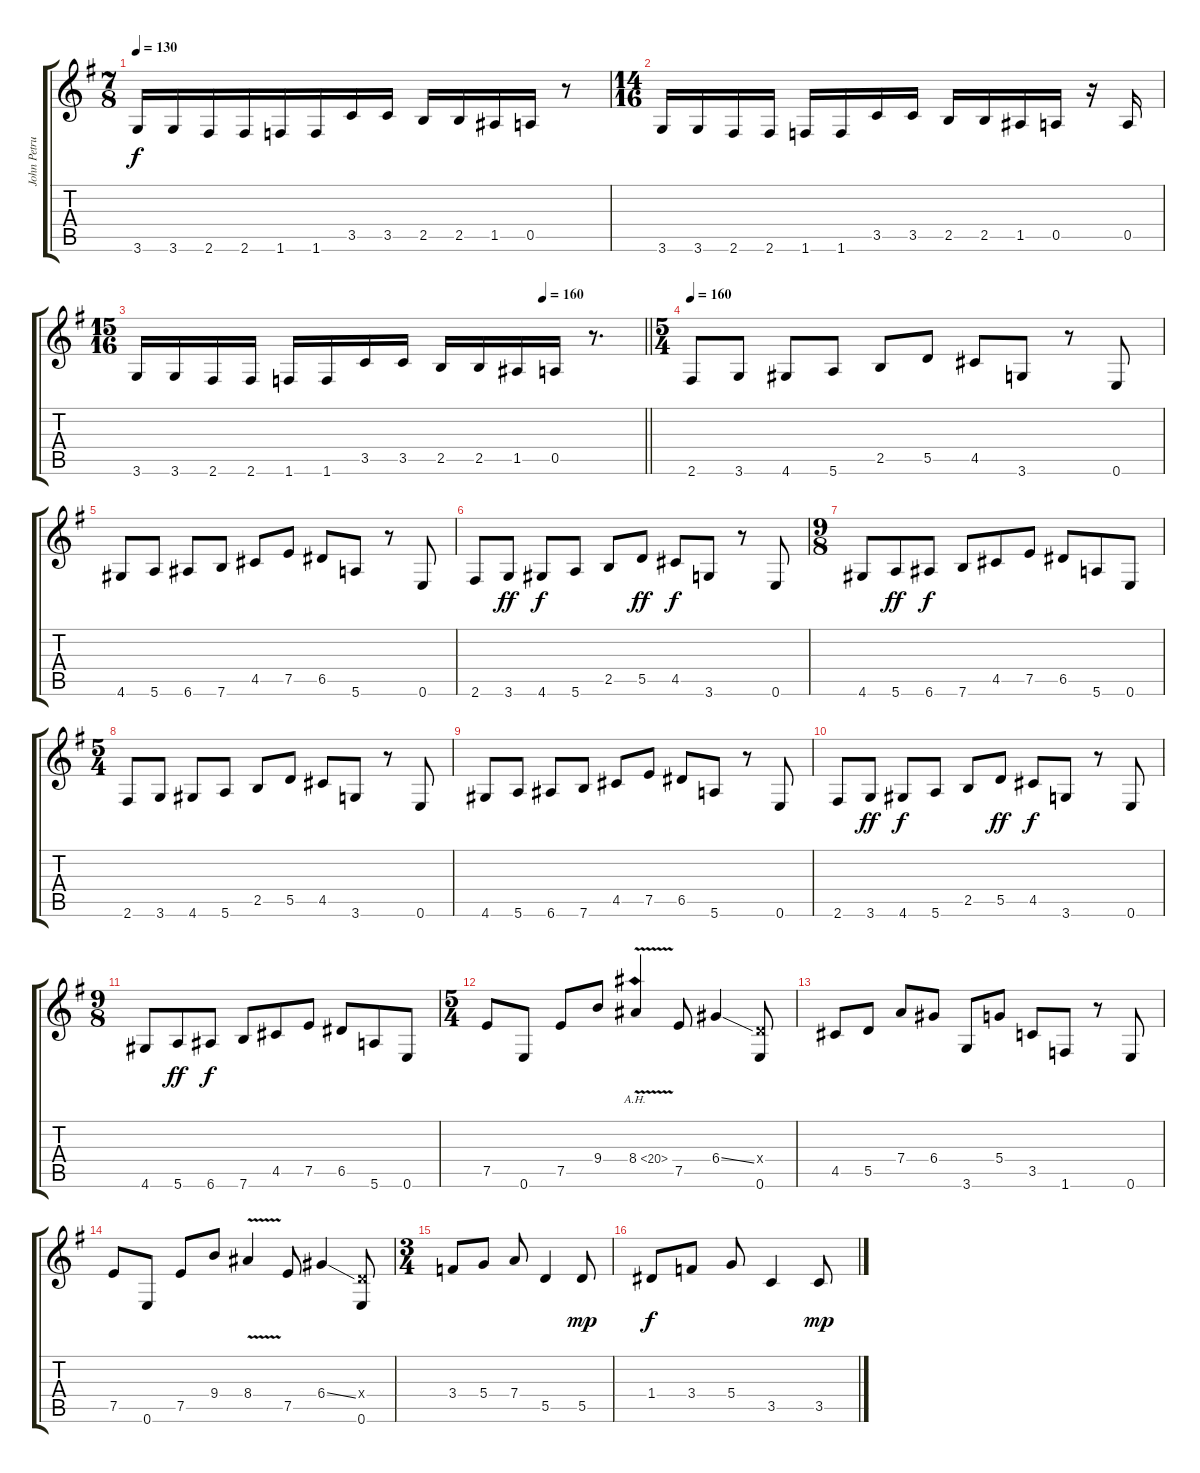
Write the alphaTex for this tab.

\track ("John Petrucci - Guitar 6 Strings" "John Petru") {instrument distortionguitar}
\staff {score tabs}
\tuning (E4 B3 G3 D3 A2 E2) {hide}
\ts (7 8)
\tempo 130
\clef g2
\ks g
3.6.16{dy f} 3.6.16 2.6.16 2.6.16 1.6.16 1.6.16 3.5.16 3.5.16 2.5.16 2.5.16 1.5.16 0.5.16 r.8 |
\ts (14 16)
3.6.16 3.6.16 2.6.16 2.6.16 1.6.16 1.6.16 3.5.16 3.5.16 2.5.16 2.5.16 1.5.16 0.5.16 r.16 0.5.16 |
\ts (15 16)
\tempo (160 0.8)
\barLineRight lightlight
3.6.16 3.6.16 2.6.16 2.6.16 1.6.16 1.6.16 3.5.16 3.5.16 2.5.16 2.5.16 1.5.16 0.5.16 r.8{d} |
\ts (5 4)
\tempo 160
2.6.8 3.6.8 4.6.8 5.6.8 2.5.8 5.5.8 4.5.8 3.6.8 r.8 0.6.8 |
4.6.8 5.6.8 6.6.8 7.6.8 4.5.8 7.5.8 6.5.8 5.6.8 r.8 0.6.8 |
2.6.8 3.6.8{dy ff} 4.6.8{dy f} 5.6.8 2.5.8 5.5.8{dy ff} 4.5.8{dy f} 3.6.8 r.8 0.6.8 |
\ts (9 8)
4.6.8 5.6.8{dy ff} 6.6.8{dy f} 7.6.8 4.5.8 7.5.8 6.5.8 5.6.8 0.6.8 |
\ts (5 4)
2.6.8 3.6.8 4.6.8 5.6.8 2.5.8 5.5.8 4.5.8 3.6.8 r.8 0.6.8 |
4.6.8 5.6.8 6.6.8 7.6.8 4.5.8 7.5.8 6.5.8 5.6.8 r.8 0.6.8 |
2.6.8 3.6.8{dy ff} 4.6.8{dy f} 5.6.8 2.5.8 5.5.8{dy ff} 4.5.8{dy f} 3.6.8 r.8 0.6.8 |
\ts (9 8)
4.6.8 5.6.8{dy ff} 6.6.8{dy f} 7.6.8 4.5.8 7.5.8 6.5.8 5.6.8 0.6.8 |
\ts (5 4)
7.5.8 0.6.8 7.5.8 9.4.8 8.4{ah 12 v}.4 7.5.8 6.4{ss}.4 (0.4{x} 0.6).8 |
4.5.8 5.5.8 7.4.8 6.4.8 3.6.8 5.4.8 3.5.8 1.6.8 r.8 0.6.8 |
7.5.8 0.6.8 7.5.8 9.4.8 8.4{v}.4 7.5.8 6.4{ss}.4 (0.4{x} 0.6).8 |
\ts (3 4)
3.4.8 5.4.8 7.4.8 5.5.4 5.5.8{dy mp} |
1.4.8{dy f} 3.4.8 5.4.8 3.5.4 3.5{ss}.8{dy mp}
